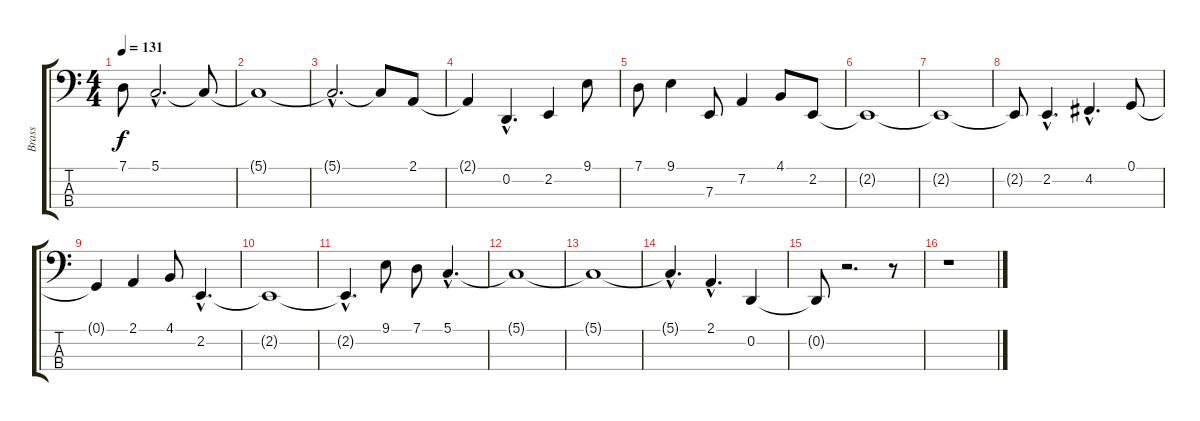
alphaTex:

\track ("Brass" "Brass") {instrument stringensemble1}
\staff {score tabs}
\tuning (G2 D2 A1 E1) {hide}
\ts (4 4)
\tempo 131
\clef f4
\ks c
7.1.8{dy f} 5.1{hac}.2{d} 5.1{t}.8 |
5.1{t}.1 |
5.1{hac t}.2{d} 5.1{t}.8 2.1.8 |
2.1{t}.4 0.2{hac}.4{d} 2.2.4 9.1.8 |
7.1.8 9.1.4 7.3.8 7.2.4 4.1.8 2.2.8 |
2.2{t}.1 |
2.2{t}.1 |
2.2{t}.8 2.2{hac}.4{d} 4.2{hac}.4{d} 0.1.8 |
0.1{t}.4 2.1.4 4.1.8 2.2{hac}.4{d} |
2.2{t}.1 |
2.2{hac t}.4{d} 9.1.8 7.1.8 5.1{hac}.4{d} |
5.1{t}.1 |
5.1{t}.1 |
5.1{hac t}.4{d} 2.1{hac}.4{d} 0.2.4 |
0.2{t}.8 r.2{d} r.8 |
r.1
